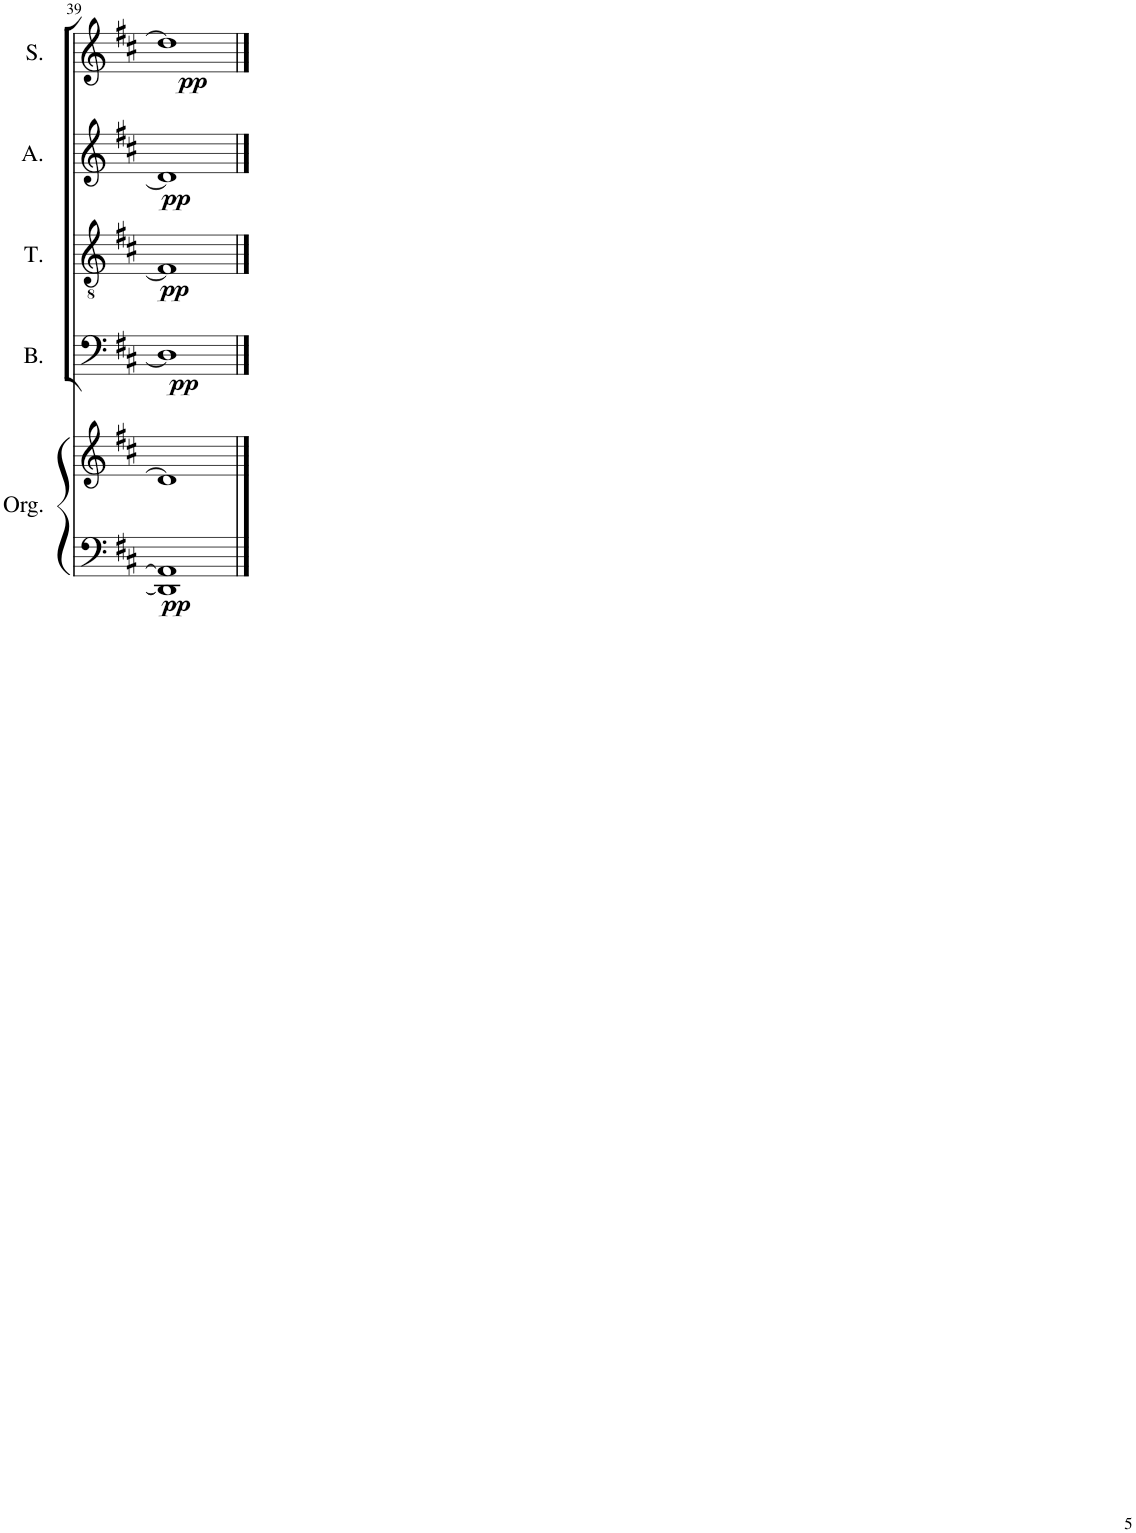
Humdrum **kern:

**kern	**kern	**dynam	**kern	**dynam	**kern	**dynam	**kern	**dynam	**kern	**dynam
*part5	*part5	*part5	*part4	*part4	*part3	*part3	*part2	*part2	*part1	*part1
*staff6	*staff5	*staff5/6	*staff4	*staff4	*staff3	*staff3	*staff2	*staff2	*staff1	*staff1
*I"Organ	*	*	*I"Bass	*	*I"Tenor	*	*I"Alto	*	*I"Soprano	*
*I'Org.	*	*	*I'B.	*	*I'T.	*	*I'A.	*	*I'S.	*
!!LO:PB:g=z
*clefF4	*clefG2	*	*clefF4	*	*clefGv2	*	*clefG2	*	*clefG2	*
*k[f#c#]	*k[f#c#]	*	*k[f#c#]	*	*k[f#c#]	*	*k[f#c#]	*	*k[f#c#]	*
*M4/4	*M4/4	*	*M4/4	*	*M4/4	*	*M4/4	*	*M4/4	*
*met(c)	*met(c)	*	*met(c)	*	*met(c)	*	*met(c)	*	*met(c)	*
=39	=39	=39	=39	=39	=39	=39	=39	=39	=39	=39
!	!	!LO:DY:b=2	!	!LO:DY:b	!	!LO:DY:b	!	!LO:DY:b	!	!LO:DY:b
1DD] 1AA]	1d]	pp	1D]	pp	1F#]	pp	1d]	pp	1dd]	pp
==	==	==	==	==	==	==	==	==	==	==
*-	*-	*-	*-	*-	*-	*-	*-	*-	*-	*-
